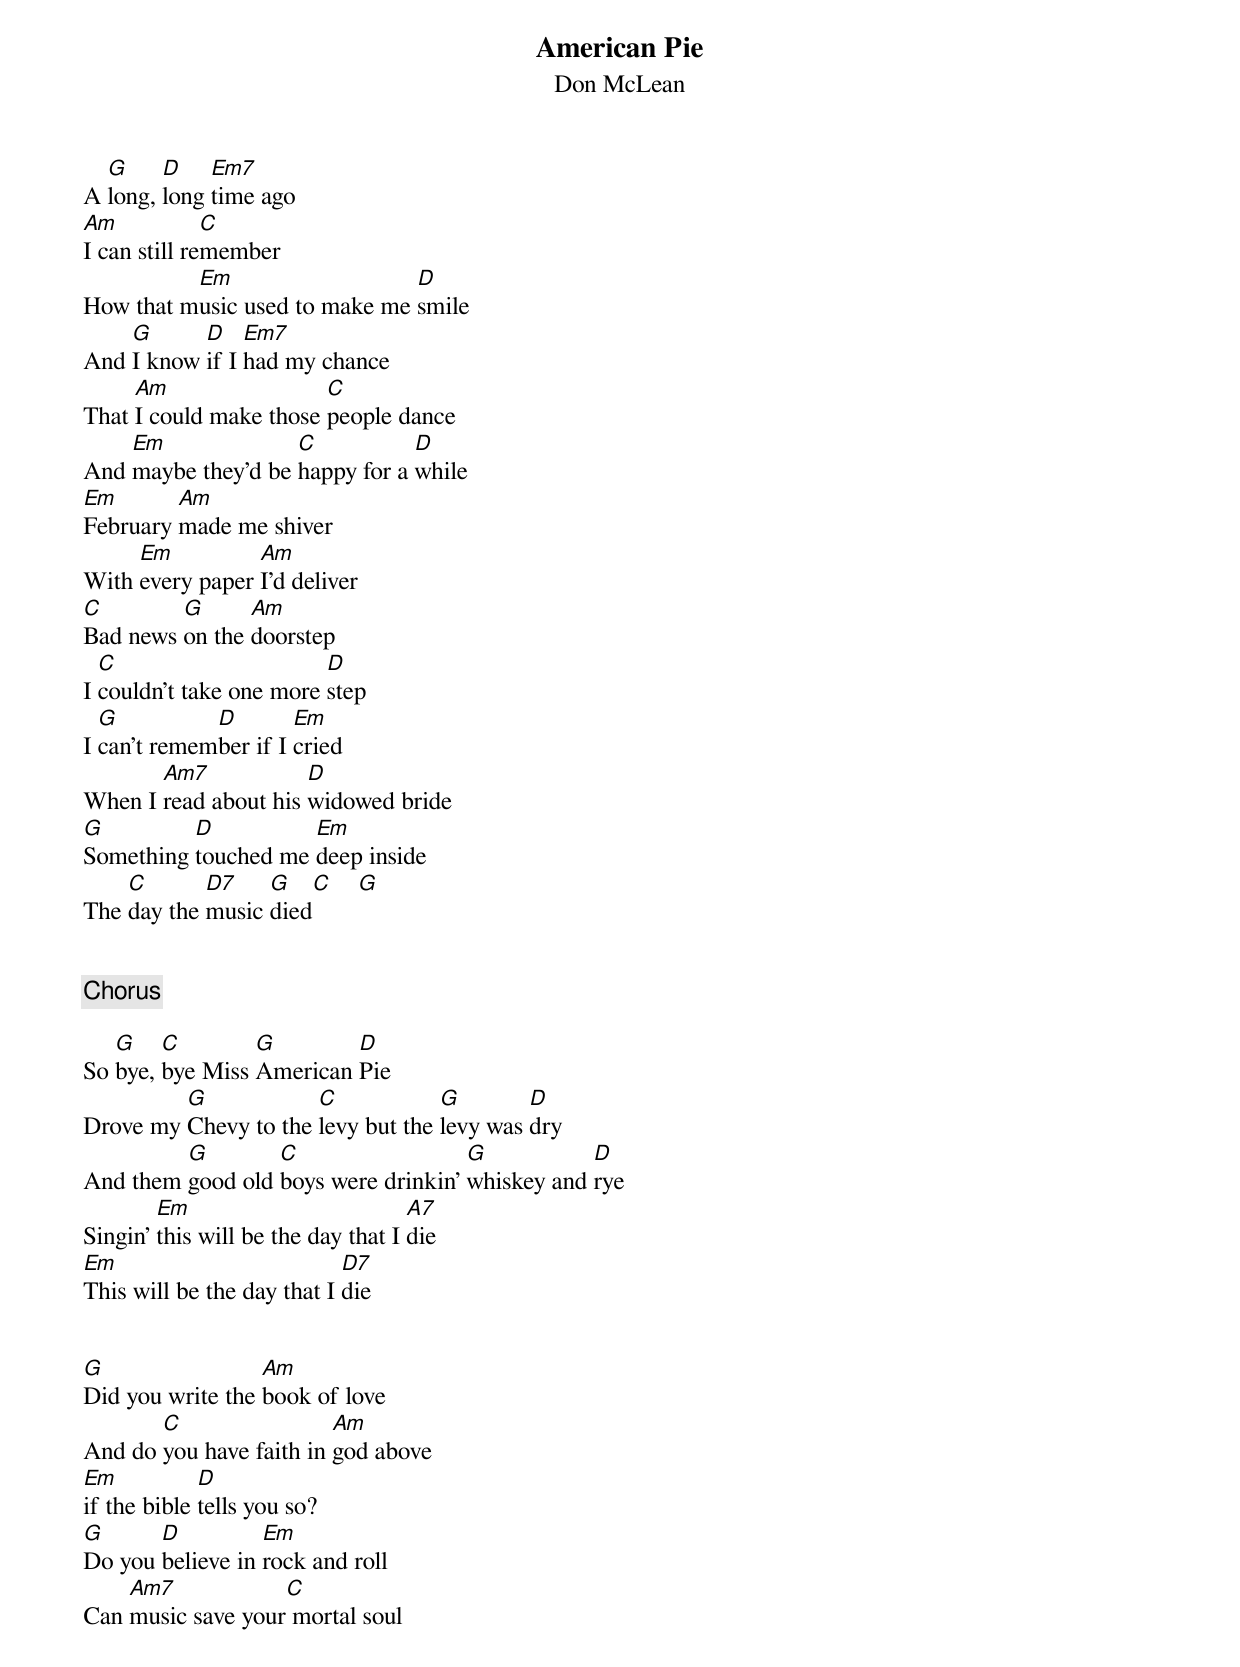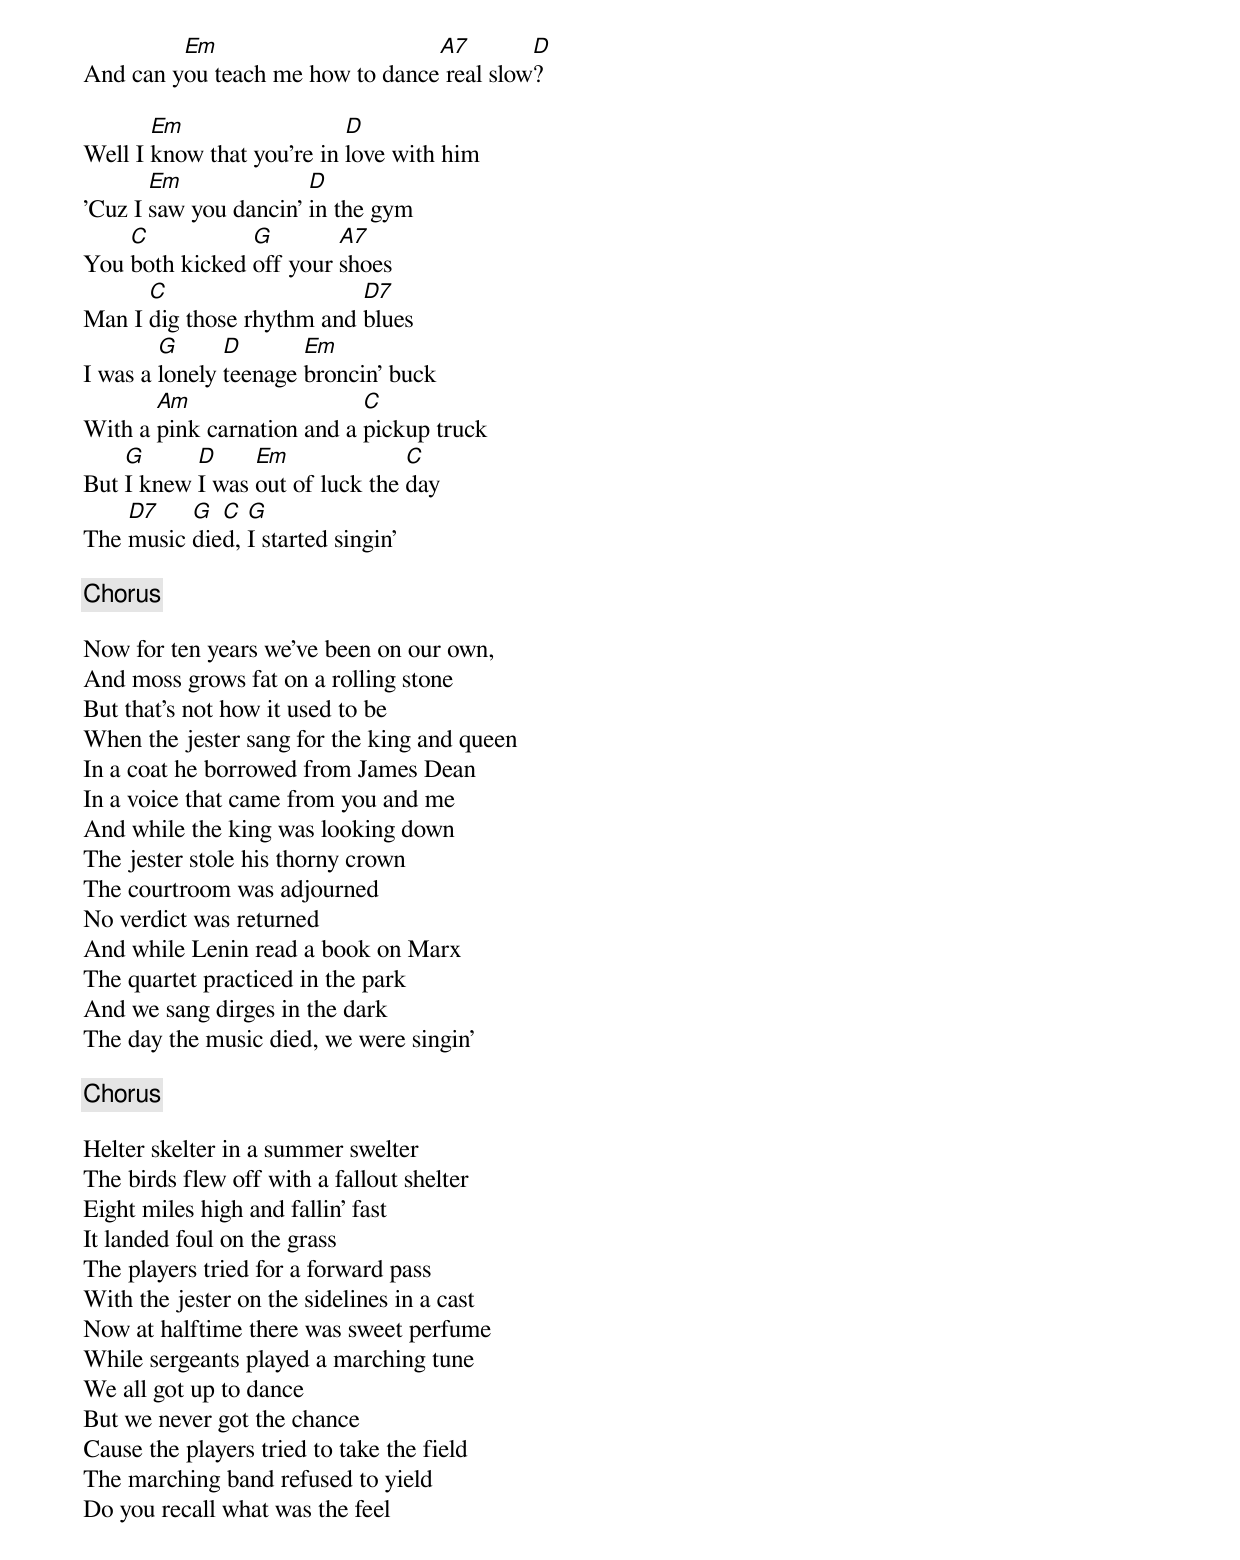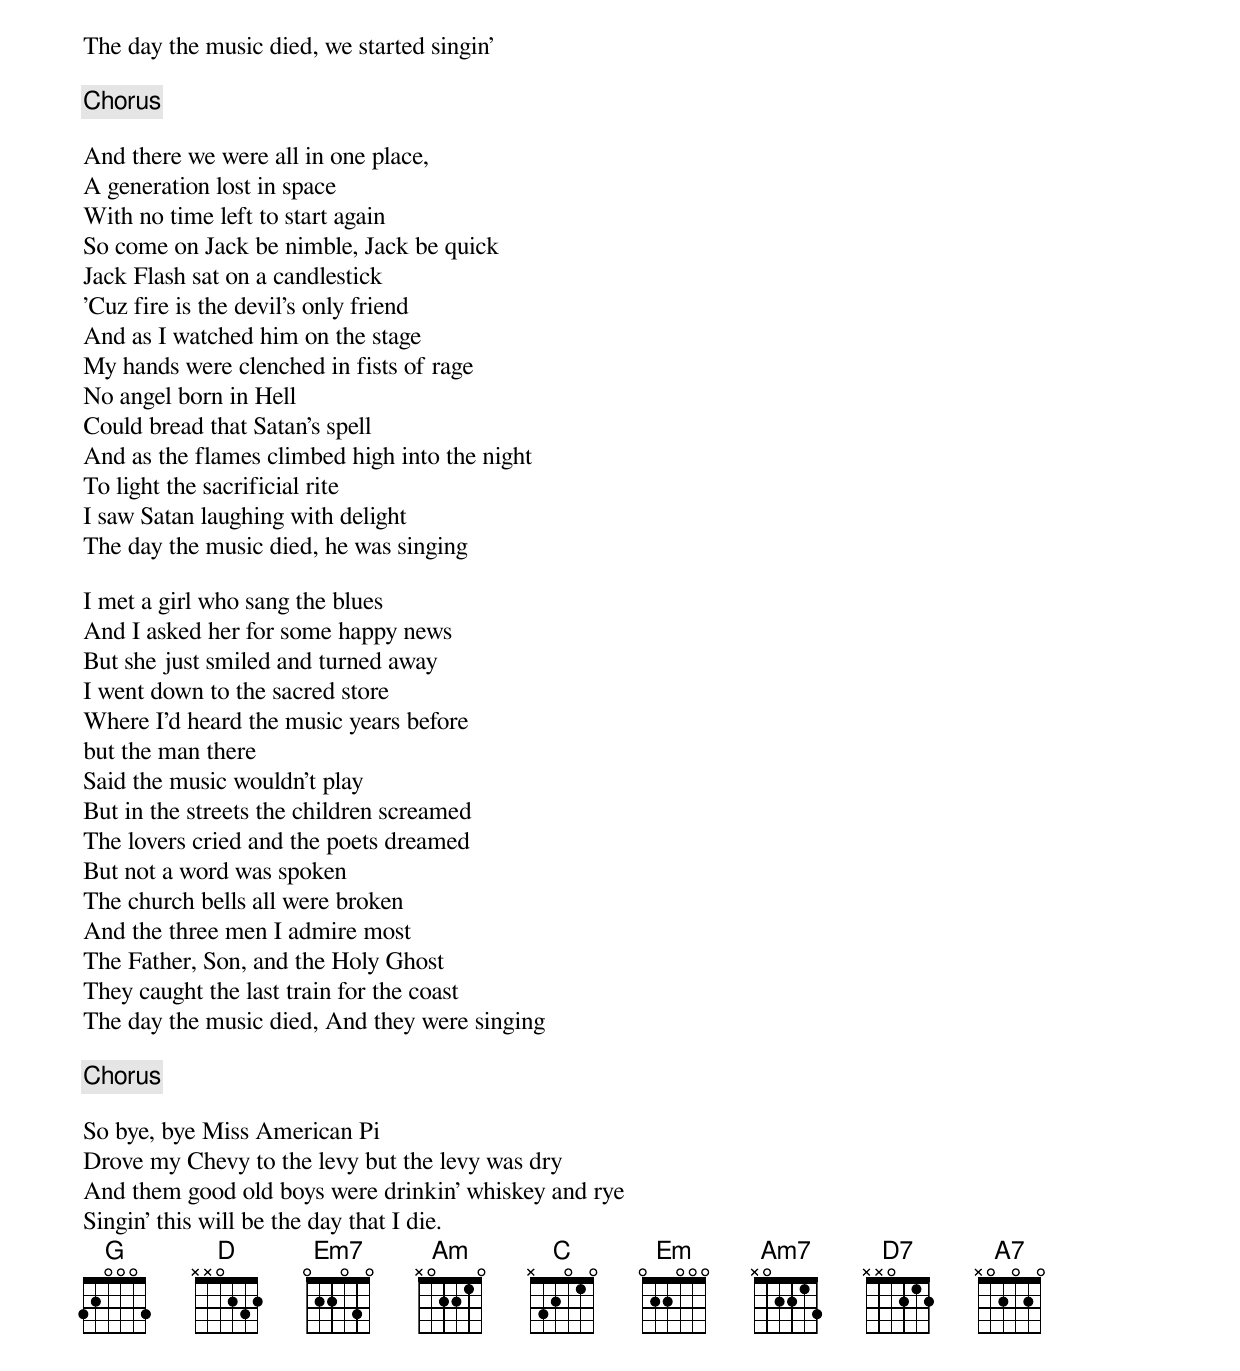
{title:American Pie}
{subtitle:Don McLean}
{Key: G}

A [G]long, [D]long [Em7]time ago
[Am]I can still re[C]member
How that m[Em]usic used to make me [D]smile
And [G]I know [D]if I [Em7]had my chance
That [Am]I could make those [C]people dance
And [Em]maybe they'd be [C]happy for a [D]while
[Em]February [Am]made me shiver
With [Em]every paper [Am]I'd deliver
[C]Bad news [G]on the [Am]doorstep
I [C]couldn't take one more [D]step
I [G]can't remem[D]ber if I [Em]cried
When I [Am7]read about his [D]widowed bride
[G]Something [D]touched me [Em]deep inside
The [C]day the [D7]music [G]died[C]    [G]


{c:Chorus}

So [G]bye, [C]bye Miss [G]American [D]Pie
Drove my [G]Chevy to the [C]levy but the [G]levy was [D]dry
And them [G]good old [C]boys were drinkin' [G]whiskey and [D]rye
Singin' [Em]this will be the day that I [A7]die
[Em]This will be the day that I [D7]die


[G]Did you write the [Am]book of love
And do [C]you have faith in [Am]god above
[Em]if the bible [D]tells you so?
[G]Do you [D]believe in [Em]rock and roll
Can [Am7]music save your[C] mortal soul
And can y[Em]ou teach me how to dance[A7] real slow[D]?

Well I [Em]know that you're in [D]love with him
'Cuz I [Em]saw you dancin' [D]in the gym
You [C]both kicked [G]off your [A7]shoes
Man I [C]dig those rhythm and [D7]blues
I was a [G]lonely [D]teenage [Em]broncin' buck
With a [Am]pink carnation and a [C]pickup truck
But [G]I knew [D]I was [Em]out of luck the [C]day
The [D7]music [G]die[C]d, [G]I started singin'

{c:Chorus}

Now for ten years we've been on our own,
And moss grows fat on a rolling stone
But that's not how it used to be
When the jester sang for the king and queen
In a coat he borrowed from James Dean
In a voice that came from you and me
And while the king was looking down
The jester stole his thorny crown
The courtroom was adjourned
No verdict was returned
And while Lenin read a book on Marx
The quartet practiced in the park
And we sang dirges in the dark
The day the music died, we were singin'

{c:Chorus}

Helter skelter in a summer swelter
The birds flew off with a fallout shelter
Eight miles high and fallin' fast
It landed foul on the grass
The players tried for a forward pass
With the jester on the sidelines in a cast
Now at halftime there was sweet perfume
While sergeants played a marching tune
We all got up to dance
But we never got the chance
Cause the players tried to take the field
The marching band refused to yield
Do you recall what was the feel
The day the music died, we started singin'

{c:Chorus}

And there we were all in one place,
A generation lost in space
With no time left to start again
So come on Jack be nimble, Jack be quick
Jack Flash sat on a candlestick
'Cuz fire is the devil's only friend
And as I watched him on the stage
My hands were clenched in fists of rage
No angel born in Hell
Could bread that Satan's spell
And as the flames climbed high into the night
To light the sacrificial rite
I saw Satan laughing with delight
The day the music died, he was singing

I met a girl who sang the blues
And I asked her for some happy news
But she just smiled and turned away
I went down to the sacred store
Where I'd heard the music years before
but the man there
Said the music wouldn't play
But in the streets the children screamed
The lovers cried and the poets dreamed
But not a word was spoken
The church bells all were broken
And the three men I admire most
The Father, Son, and the Holy Ghost
They caught the last train for the coast
The day the music died, And they were singing

{c:Chorus}

So bye, bye Miss American Pi
Drove my Chevy to the levy but the levy was dry
And them good old boys were drinkin' whiskey and rye
Singin' this will be the day that I die.
